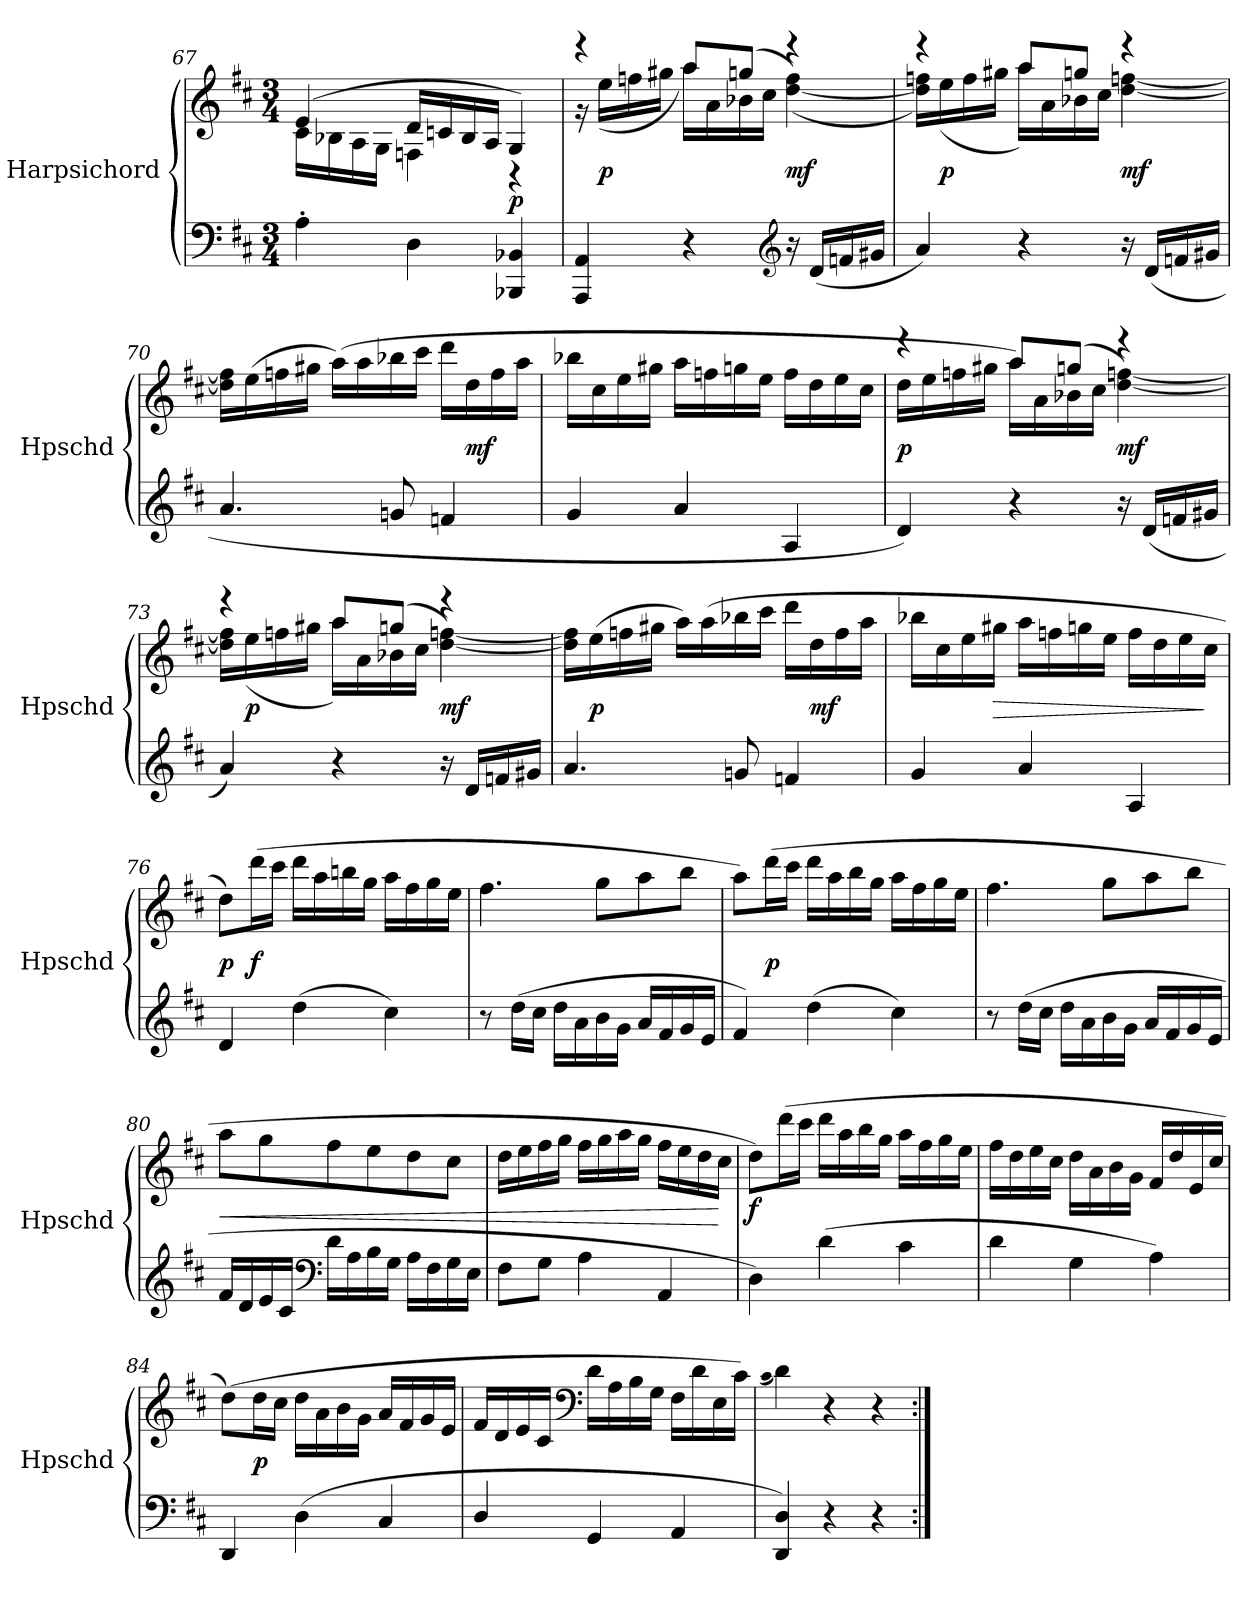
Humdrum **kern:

**kern	**kern	**dynam
*part1	*part1	*part1
*staff2	*staff1	*staff1/2
*I"Harpsichord	*	*
*I'Hpschd	*	*
*clefF4	*clefG2	*
*k[f#c#]	*k[f#c#]	*
*D:	*D:	*
*M3/4	*M3/4	*
=67	=67	=67
*	*^	*
4A'\	(4e/	16c#\LL	.
.	.	16B-X\	.
.	.	16A\	.
.	.	16G\JJ	.
4D\	16d/LL	4Fn\	.
.	16cn/	.	.
.	16B-/	.	.
.	16A/JJ	.	.
4BBB-X/ 4BB-X/	4G/)	4r	p
=68	=68	=68	=68
4AAA/ 4AA/	4r	16r	.
.	.	(16ee\LL	p
.	.	16ffn\	.
.	.	16gg#X\JJ	.
4r	8aa/L	16aa\LL)	.
.	.	16a\	.
.	(8ggn/J	16b-X\	.
.	.	16cc#\JJ	.
*clefG2	*	*	*
16r	4r	([4dd\ 4ff\)	mf
(16d/LL	.	.	.
16fn/	.	.	.
16g#X/JJ	.	.	.
=69	=69	=69	=69
4a/)	4r	16dd]\ 16ffn\LL)	.
.	.	(16ee\	p
.	.	16ff\	.
.	.	16gg#X\JJ	.
4r	8aa/L	16aa\LL)	.
.	.	16a\	.
.	8ggn/J	16b-X\	.
.	.	16cc#\JJ	.
16r	4r	[4dd\ [4ffn\	mf
(16d/LL	.	.	.
16fn/	.	.	.
16g#X/JJ	.	.	.
*	*v	*v	*
=70	=70	=70
4.a/	16dd]\ 16ffn]\LL	.
.	(16ee\	.
.	16ff\	.
.	16gg#X\JJ	.
.	(16aa\LL)	.
.	16aa\	.
8gn/	16bb-X\	.
.	16ccc#\JJ	.
4fn/	16ddd\LL	.
.	16dd\	mf
.	16ff\	.
.	16aa\JJ	.
=71	=71	=71
4g/	16bb-X\LL	.
.	16cc#\	.
.	16ee\	.
.	16gg#X\JJ	.
4a/	16aa\LL	.
.	16ffn\	.
.	16ggn\	.
.	16ee\JJ	.
4A/	16ff\LL	.
.	16dd\	.
.	16ee\	.
.	16cc#\JJ	.
=72	=72	=72
*	*^	*
4d/)	4r	16dd\LL	p
.	.	16ee\	.
.	.	16ffn\	.
.	.	16gg#X\JJ	.
4r	8aa/L	16aa\LL)	.
.	.	16a\	.
.	(8ggn/J	16b-X\	.
.	.	16cc#\JJ	.
16r	4r	[4dd\ [4ffn\)	mf
(16d/LL	.	.	.
16fn/	.	.	.
16g#X/JJ	.	.	.
=73	=73	=73	=73
4a/)	4r	16dd]\ 16ffn]\LL	.
.	.	(16ee\	p
.	.	16ff\	.
.	.	16gg#X\JJ	.
4r	8aa/L	16aa\LL)	.
.	.	16a\	.
.	(8ggn/J	16b-X\	.
.	.	16cc#\JJ	.
16r	4r	[4dd\ [4ffn\)	mf
16d/LL	.	.	.
16fn/	.	.	.
16g#X/JJ	.	.	.
*	*v	*v	*
=74	=74	=74
4.a/	16dd]\ 16ffn]\LL	.
.	(16ee\	p
.	16ff\	.
.	16gg#X\JJ	.
.	16aa\LL)	.
.	(16aa\	.
8gn/	16bb-X\	.
.	16ccc#\JJ	.
4fn/	16ddd\LL	.
.	16dd\	mf
.	16ff\	.
.	16aa\JJ	.
=75	=75	=75
4g/	16bb-X\LL	.
.	16cc#\	.
.	16ee\	.
.	16gg#X\JJ	>
4a/	16aa\LL	.
.	16ffn\	.
.	16ggn\	.
.	16ee\JJ	.
4A/	16ff\LL	.
.	16dd\	.
.	16ee\	.
.	16cc#\JJ	]
=76	=76	=76
4d/	8dd\L)	p
.	(16ddd\L	f
.	16ccc#\JJ	.
(4dd\	16ddd\LL	.
.	16aa\	.
.	16bbn\	.
.	16gg\JJ	.
4cc#\)	16aa\LL	.
.	16ff#\	.
.	16gg\	.
.	16ee\JJ	.
=77	=77	=77
8r	4.ff#\	.
(16dd\LL	.	.
16cc#\JJ	.	.
16dd\LL	.	.
16a\	.	.
16b\	8gg\L	.
16g\JJ	.	.
16a/LL	8aa\	.
16f#/	.	.
16g/	8bb\J	.
16e/JJ	.	.
=78	=78	=78
4f#/)	8aa\L)	.
.	(16ddd\L	p
.	16ccc#\JJ	.
(4dd\	16ddd\LL	.
.	16aa\	.
.	16bb\	.
.	16gg\JJ	.
4cc#\)	16aa\LL	.
.	16ff#\	.
.	16gg\	.
.	16ee\JJ	.
=79	=79	=79
8r	4.ff#\	.
(16dd\LL	.	.
16cc#\JJ	.	.
16dd\LL	.	.
16a\	.	.
16b\	8gg\L	.
16g\JJ	.	.
16a/LL	8aa\	.
16f#/	.	.
16g/	8bb\J	.
16e/JJ	.	.
=80	=80	=80
16f#/LL	8aa\L	<
16d/	.	.
16e/	8gg\	.
16c#/JJ	.	.
*clefF4	*	*
16d\LL	8ff#\	.
16A\	.	.
16B\	8ee\	.
16G\JJ	.	.
16A\LL	8dd\	.
16F#\	.	.
16G\	8cc#\J	.
16E\JJ	.	.
=81	=81	=81
8F#\L	16dd\LL	.
.	16ee\	.
8G\J	16ff#\	.
.	16gg\JJ	.
4A\	16ff#\LL	.
.	16gg\	.
.	16aa\	.
.	16gg\JJ	.
4AA/	16ff#\LL	.
.	16ee\	.
.	16dd\	.
.	16cc#\JJ	[
=82	=82	=82
4D\)	8dd\L)	f
.	(16ddd\L	.
.	16ccc#\JJ	.
(4d\	16ddd\LL	.
.	16aa\	.
.	16bb\	.
.	16gg\JJ	.
4c#\	16aa\LL	.
.	16ff#\	.
.	16gg\	.
.	16ee\JJ	.
=83	=83	=83
4d\	16ff#\LL	.
.	16dd\	.
.	16ee\	.
.	16cc#\JJ	.
4G\	16dd\LL	.
.	16a\	.
.	16b\	.
.	16g\JJ	.
4A\)	16f#/LL	.
.	16dd/	.
.	16e/	.
.	16cc#/JJ	.
=84	=84	=84
4DD/	(8dd\L)	.
.	16dd\L	p
.	16cc#\JJ	.
(4D\	16dd\LL	.
.	16a\	.
.	16b\	.
.	16g\JJ	.
4C#/	16a/LL	.
.	16f#/	.
.	16g/	.
.	16e/JJ	.
=85	=85	=85
4D/	16f#/LL	.
.	16d/	.
.	16e/	.
.	16c#/JJ	.
*	*clefF4	*
4GG/	16d\LL	.
.	16A\	.
.	16B\	.
.	16G\JJ	.
4AA/	16F#\LL	.
.	16d\	.
.	16E\	.
.	16c#\JJ)	.
=86	=86	=86
.	(qc#	.
4DD/ 4D/)	4d\)	.
4r	4r	.
4r	4r	.
=:|!	=:|!	=:|!
*-	*-	*-
